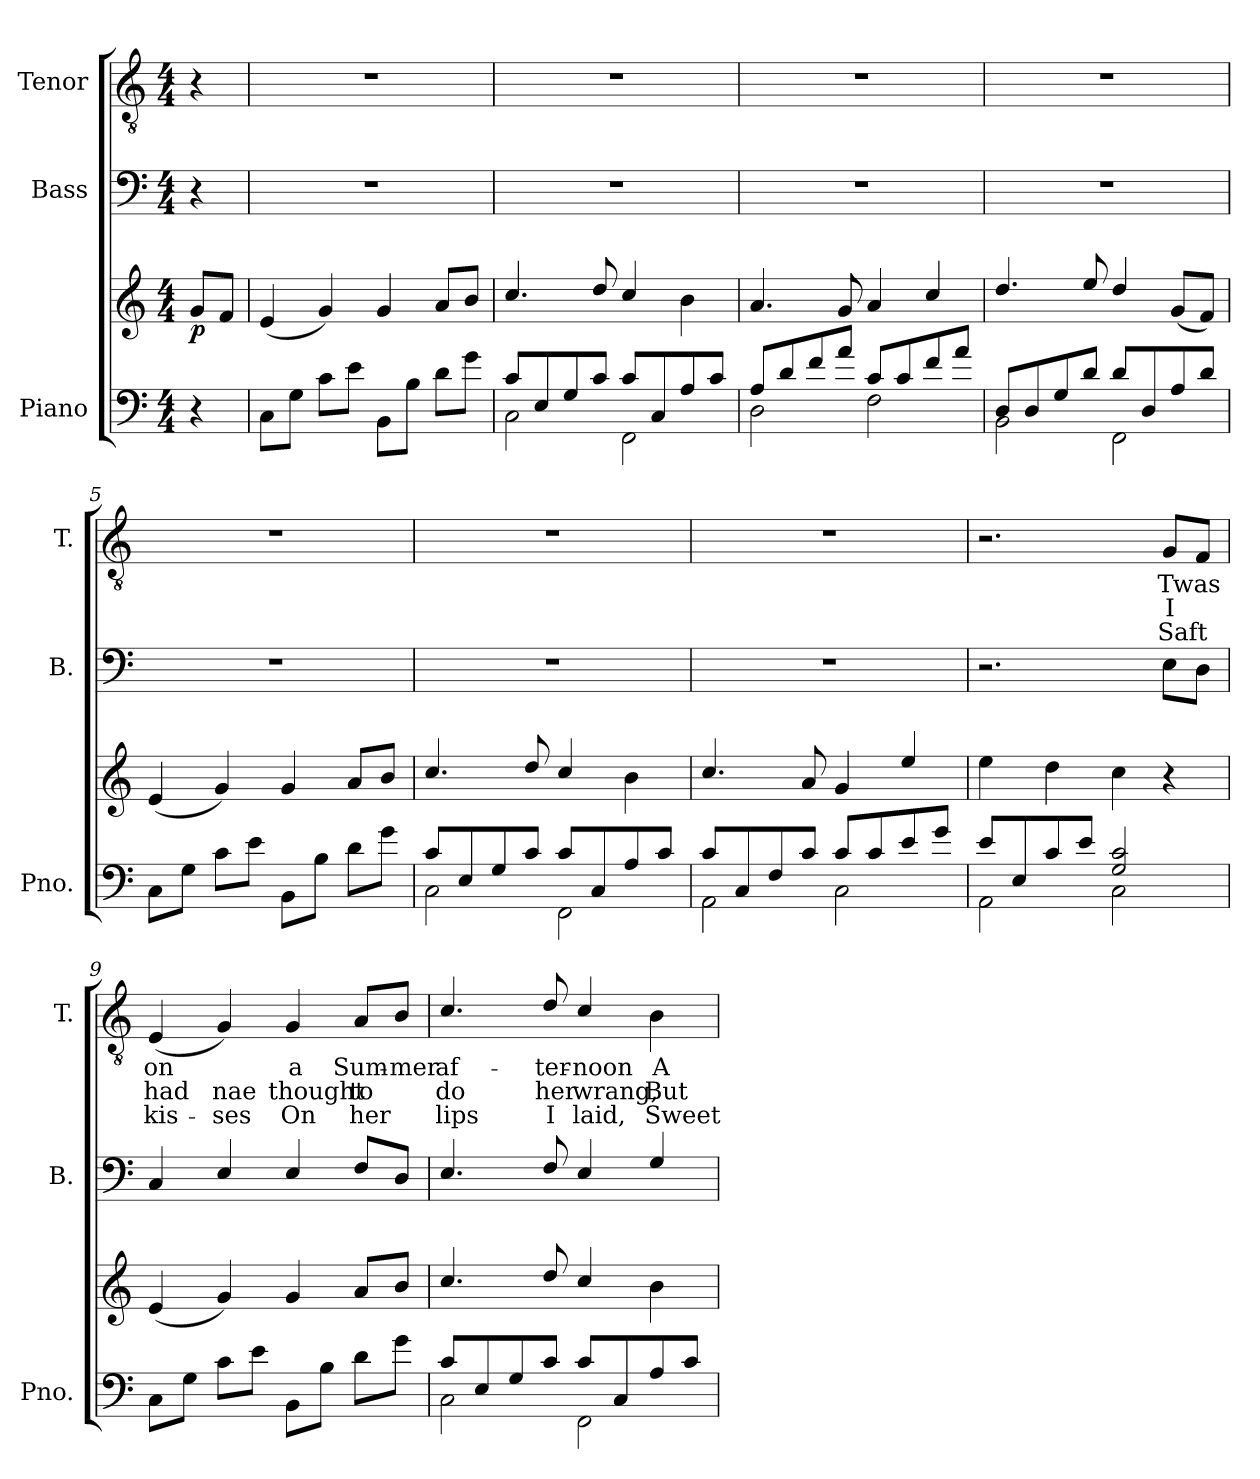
**kern	**kern	**dynam	**kern	**kern	**text	**text	**text
*part3	*part3	*part3	*part2	*part1	*part1	*part1	*part1
*staff4	*staff3	*staff3/4	*staff2	*staff1	*staff1	*staff1	*staff1
*I"Piano	*	*	*I"Bass	*I"Tenor	*	*	*
*I'Pno.	*	*	*I'B.	*I'T.	*	*	*
*clefF4	*clefG2	*	*clefF4	*clefGv2	*	*	*
*k[]	*k[]	*	*k[]	*k[]	*	*	*
*M4/4	*M4/4	*	*M4/4	*M4/4	*	*	*
*MM160	*MM160	*	*MM160	*MM160	*	*	*
=	=	=	=	=	=	=	=
!	!	!LO:DY:b	!	!	!	!	!
4r	8g/L	p	4r	4r	.	.	.
.	8f/J	.	.	.	.	.	.
=1	=1	=1	=1	=1	=1	=1	=1
8C\L	(4e/	.	1r	1r	.	.	.
8G\J	.	.	.	.	.	.	.
8c\L	4g/)	.	.	.	.	.	.
8e\J	.	.	.	.	.	.	.
8BB\L	4g/	.	.	.	.	.	.
8B\J	.	.	.	.	.	.	.
8d\L	8a/L	.	.	.	.	.	.
8g\J	8b/J	.	.	.	.	.	.
=2	=2	=2	=2	=2	=2	=2	=2
*^	*	*	*	*	*	*	*
8c/L	2C\	4.cc/	.	1r	1r	.	.	.
8E/	.	.	.	.	.	.	.	.
8G/	.	.	.	.	.	.	.	.
8c/J	.	8dd/	.	.	.	.	.	.
8c/L	2FF\	4cc/	.	.	.	.	.	.
8C/	.	.	.	.	.	.	.	.
8A/	.	4b\	.	.	.	.	.	.
8c/J	.	.	.	.	.	.	.	.
=3	=3	=3	=3	=3	=3	=3	=3	=3
8A/L	2D\	4.a/	.	1r	1r	.	.	.
8d/	.	.	.	.	.	.	.	.
8f/	.	.	.	.	.	.	.	.
8a/J	.	8g/	.	.	.	.	.	.
8c/L	2F\	4a/	.	.	.	.	.	.
8c/	.	.	.	.	.	.	.	.
8f/	.	4cc/	.	.	.	.	.	.
8a/J	.	.	.	.	.	.	.	.
=4	=4	=4	=4	=4	=4	=4	=4	=4
8D/L	2BB\	4.dd/	.	1r	1r	.	.	.
8D/	.	.	.	.	.	.	.	.
8G/	.	.	.	.	.	.	.	.
8d/J	.	8ee/	.	.	.	.	.	.
8d/L	2FF\	4dd/	.	.	.	.	.	.
8D/	.	.	.	.	.	.	.	.
8A/	.	(8g/L	.	.	.	.	.	.
8d/J	.	8f/J)	.	.	.	.	.	.
*v	*v	*	*	*	*	*	*	*
!!LO:LB:g=z
=5	=5	=5	=5	=5	=5	=5	=5
8C\L	(4e/	.	1r	1r	.	.	.
8G\J	.	.	.	.	.	.	.
8c\L	4g/)	.	.	.	.	.	.
8e\J	.	.	.	.	.	.	.
8BB\L	4g/	.	.	.	.	.	.
8B\J	.	.	.	.	.	.	.
8d\L	8a/L	.	.	.	.	.	.
8g\J	8b/J	.	.	.	.	.	.
=6	=6	=6	=6	=6	=6	=6	=6
*^	*	*	*	*	*	*	*
8c/L	2C\	4.cc/	.	1r	1r	.	.	.
8E/	.	.	.	.	.	.	.	.
8G/	.	.	.	.	.	.	.	.
8c/J	.	8dd/	.	.	.	.	.	.
8c/L	2FF\	4cc/	.	.	.	.	.	.
8C/	.	.	.	.	.	.	.	.
8A/	.	4b\	.	.	.	.	.	.
8c/J	.	.	.	.	.	.	.	.
=7	=7	=7	=7	=7	=7	=7	=7	=7
8c/L	2AA\	4.cc/	.	1r	1r	.	.	.
8C/	.	.	.	.	.	.	.	.
8F/	.	.	.	.	.	.	.	.
8c/J	.	8a/	.	.	.	.	.	.
8c/L	2C\	4g/	.	.	.	.	.	.
8c/	.	.	.	.	.	.	.	.
8e/	.	4ee/	.	.	.	.	.	.
8g/J	.	.	.	.	.	.	.	.
=8	=8	=8	=8	=8	=8	=8	=8	=8
8e/L	2AA\	4ee\	.	2.r	2.r	.	.	.
8E/	.	.	.	.	.	.	.	.
8c/	.	4dd\	.	.	.	.	.	.
8e/J	.	.	.	.	.	.	.	.
2G/ 2c/	2C\	4cc\	.	.	.	.	.	.
!	!	!	!	!	!	!LO:LY:b	!LO:LY:b	!LO:LY:b
.	.	4r	.	8E\L	8G/L	Twas	I	Saft
.	.	.	.	8D\J	8F/J	.	.	.
*v	*v	*	*	*	*	*	*	*
!!LO:LB:g=z
=9	=9	=9	=9	=9	=9	=9	=9
!	!	!	!	!	!LO:LY:b	!LO:LY:b	!LO:LY:b
8C\L	(4e/	.	4C/	(4E/	on	had	kis-
8G\J	.	.	.	.	.	.	.
!	!	!	!	!	!	!LO:LY:b	!LO:LY:b
8c\L	4g/)	.	4E/	4G/)	.	nae	-ses
8e\J	.	.	.	.	.	.	.
!	!	!	!	!	!LO:LY:b	!LO:LY:b	!LO:LY:b
8BB\L	4g/	.	4E/	4G/	a	thought	On
8B\J	.	.	.	.	.	.	.
!	!	!	!	!	!LO:LY:b	!LO:LY:b	!LO:LY:b
8d\L	8a/L	.	8F/L	8A/L	Sum-	to	her
!	!	!	!	!	!LO:LY:b	!	!
8g\J	8b/J	.	8D/J	8B/J	-mer	.	.
=10	=10	=10	=10	=10	=10	=10	=10
*^	*	*	*	*	*	*	*
!	!	!	!	!	!	!LO:LY:b	!LO:LY:b	!LO:LY:b
8c/L	2C\	4.cc/	.	4.E/	4.c/	af-	do	lips
8E/	.	.	.	.	.	.	.	.
8G/	.	.	.	.	.	.	.	.
!	!	!	!	!	!	!LO:LY:b	!LO:LY:b	!LO:LY:b
8c/J	.	8dd/	.	8F/	8d/	-ter-	her	I
!	!	!	!	!	!	!LO:LY:b	!LO:LY:b	!LO:LY:b
8c/L	2FF\	4cc/	.	4E/	4c/	-noon	wrang,	laid,
8C/	.	.	.	.	.	.	.	.
!	!	!	!	!	!	!LO:LY:b	!LO:LY:b	!LO:LY:b
8A/	.	4b\	.	4G/	4B\	A	But	Sweet
8c/J	.	.	.	.	.	.	.	.
*v	*v	*	*	*	*	*	*	*
=	=	=	=	=	=	=	=
*-	*-	*-	*-	*-	*-	*-	*-
